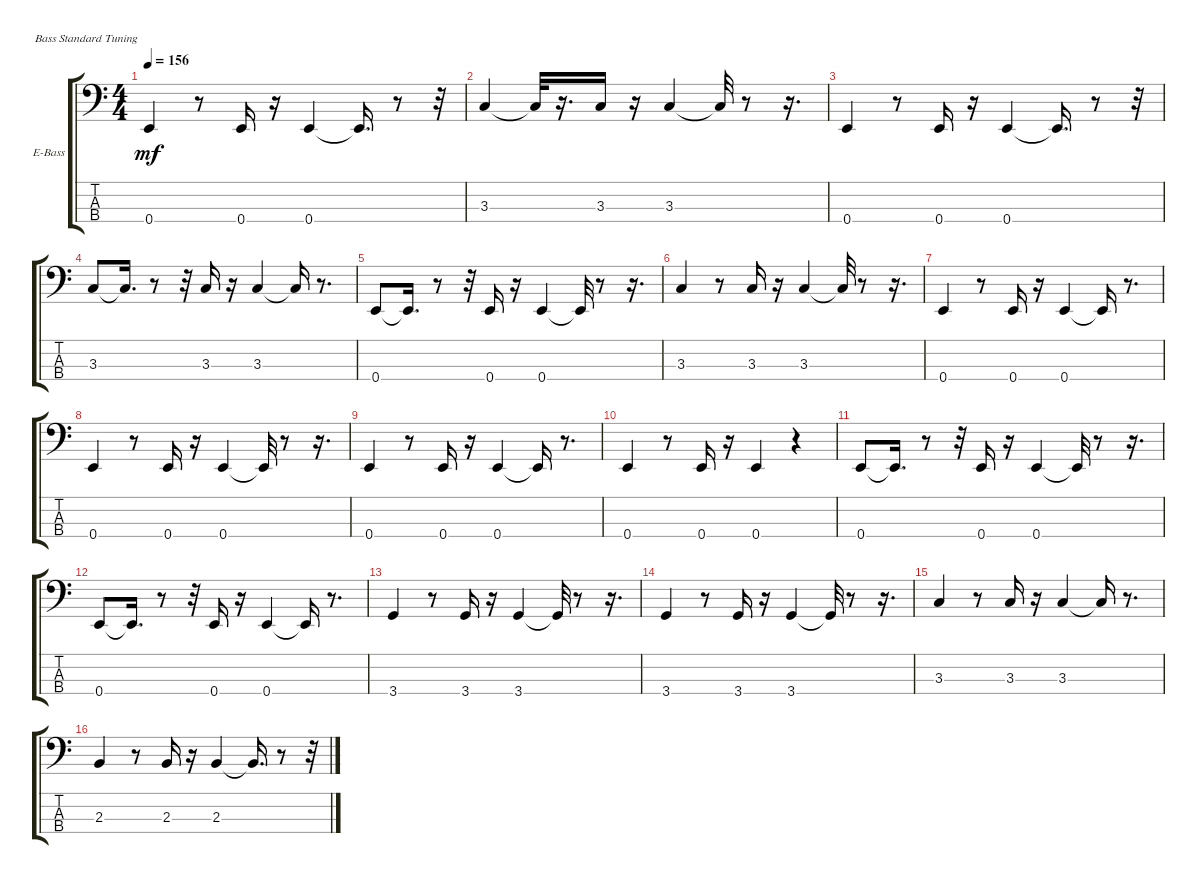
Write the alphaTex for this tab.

\defaultSystemsLayout 4
\bracketExtendMode groupsimilarinstruments
\firstSystemTrackNameOrientation horizontal
\otherSystemsTrackNameOrientation horizontal
\track ("Electric Bass" "E-Bass") {instrument electricbassfinger}
\staff {score tabs}
\tuning (G2 D2 A1 E1)
\ts (4 4)
\tempo 156
\clef f4
\ks c
0.4.4{dy mf} r.8 0.4.16 r.16 0.4.4 0.4{t}.16{d} r.8 r.32 |
3.3.4 3.3{t}.32 r.16{d} 3.3.16 r.16 3.3.4 3.3{t}.32 r.8 r.16{d} |
0.4.4 r.8 0.4.16 r.16 0.4.4 0.4{t}.16{d} r.8 r.32 |
3.3.8 3.3{t}.16{d} r.8 r.32 3.3.16 r.16 3.3.4 3.3{t}.16 r.8{d} |
0.4.8 0.4{t}.16{d} r.8 r.32 0.4.16 r.16 0.4.4 0.4{t}.32 r.8 r.16{d} |
3.3.4 r.8 3.3.16 r.16 3.3.4 3.3{t}.32 r.8 r.16{d} |
0.4.4 r.8 0.4.16 r.16 0.4.4 0.4{t}.16 r.8{d} |
0.4.4 r.8 0.4.16 r.16 0.4.4 0.4{t}.32 r.8 r.16{d} |
0.4.4 r.8 0.4.16 r.16 0.4.4 0.4{t}.16 r.8{d} |
0.4.4 r.8 0.4.16 r.16 0.4.4 r.4 |
0.4.8 0.4{t}.16{d} r.8 r.32 0.4.16 r.16 0.4.4 0.4{t}.32 r.8 r.16{d} |
0.4.8 0.4{t}.16{d} r.8 r.32 0.4.16 r.16 0.4.4 0.4{t}.16 r.8{d} |
3.4.4 r.8 3.4.16 r.16 3.4.4 3.4{t}.32 r.8 r.16{d} |
3.4.4 r.8 3.4.16 r.16 3.4.4 3.4{t}.32 r.8 r.16{d} |
3.3.4 r.8 3.3.16 r.16 3.3.4 3.3{t}.16 r.8{d} |
2.3.4 r.8 2.3.16 r.16 2.3.4 2.3{t}.16{d} r.8 r.32
